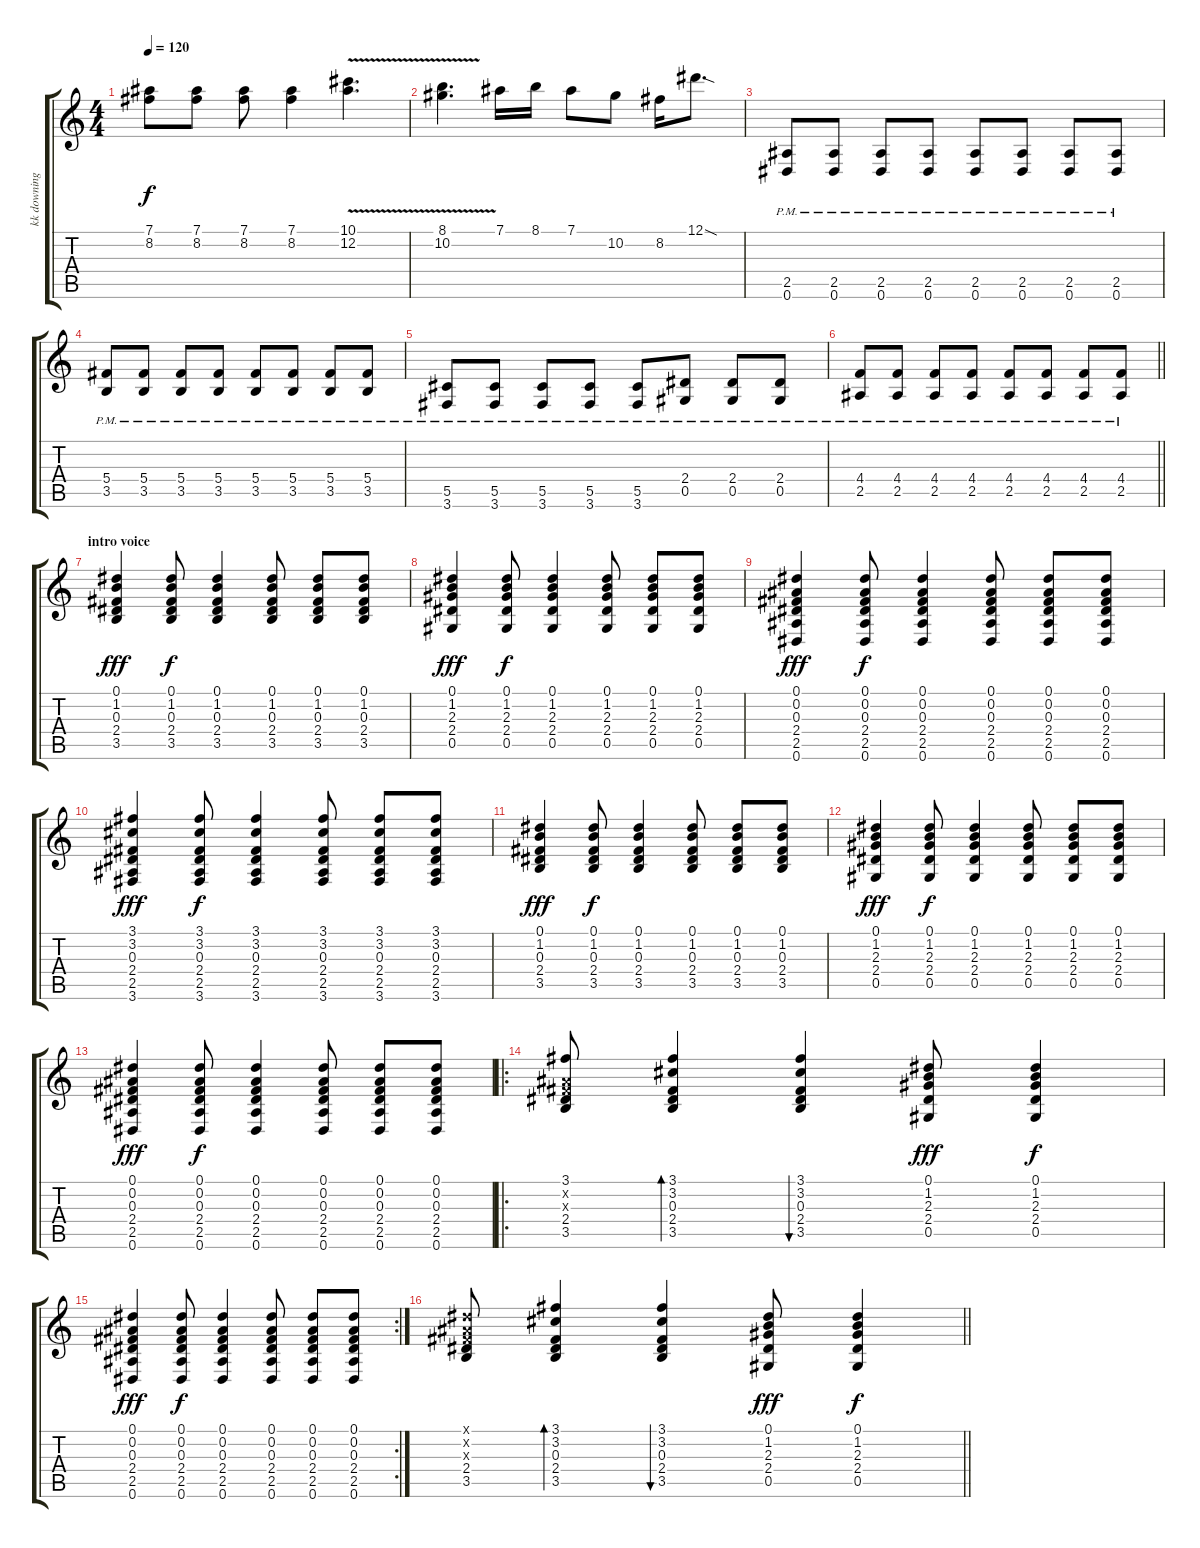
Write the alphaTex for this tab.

\track ("kk downing" "kk downing") {instrument acousticguitarsteel}
\staff {score tabs}
\tuning (Eb4 Bb3 Gb3 Db3 Ab2 Eb2) {hide}
\ts (4 4)
\tempo 120
\clef g2
\ks c
(7.1 8.2).8{dy f} (7.1 8.2).8 (7.1 8.2).8 (7.1 8.2).4 (10.1{v} 12.2).4{d} |
(8.1 10.2{v}).4{d} 7.1.16 8.1.16 7.1.8 10.2.8 8.2.16 12.1{sod}.8{d} |
(2.5{pm} 0.6{pm}).8{volume 10} (2.5{pm} 0.6{pm}).8 (2.5{pm} 0.6{pm}).8 (2.5{pm} 0.6{pm}).8 (2.5{pm} 0.6{pm}).8 (2.5{pm} 0.6{pm}).8 (2.5{pm} 0.6{pm}).8 (2.5{pm} 0.6{pm}).8 |
(5.4{pm} 3.5{pm}).8 (5.4{pm} 3.5{pm}).8 (5.4{pm} 3.5{pm}).8 (5.4{pm} 3.5{pm}).8 (5.4{pm} 3.5{pm}).8 (5.4{pm} 3.5{pm}).8 (5.4{pm} 3.5{pm}).8 (5.4{pm} 3.5{pm}).8 |
(5.5{pm} 3.6{pm}).8 (5.5{pm} 3.6{pm}).8 (5.5{pm} 3.6{pm}).8 (5.5{pm} 3.6{pm}).8 (5.5{pm} 3.6{pm}).8 (2.4{pm} 0.5{pm}).8 (2.4{pm} 0.5{pm}).8 (2.4{pm} 0.5{pm}).8 |
\barLineRight lightlight
(4.4{pm} 2.5{pm}).8 (4.4{pm} 2.5{pm}).8 (4.4{pm} 2.5{pm}).8 (4.4{pm} 2.5{pm}).8 (4.4{pm} 2.5{pm}).8 (4.4{pm} 2.5{pm}).8 (4.4{pm} 2.5{pm}).8 (4.4{pm} 2.5{pm}).8 |
\section ("" "intro voice")
(0.1 1.2 0.3 2.4 3.5).4{dy fff} (0.1 1.2 0.3 2.4 3.5).8{dy f} (0.1 1.2 0.3 2.4 3.5).4 (0.1 1.2 0.3 2.4 3.5).8 (0.1 1.2 0.3 2.4 3.5).8 (0.1 1.2 0.3 2.4 3.5).8 |
(0.1 1.2 2.3 2.4 0.5).4{dy fff} (0.1 1.2 2.3 2.4 0.5).8{dy f} (0.1 1.2 2.3 2.4 0.5).4 (0.1 1.2 2.3 2.4 0.5).8 (0.1 1.2 2.3 2.4 0.5).8 (0.1 1.2 2.3 2.4 0.5).8 |
(0.1 0.2 0.3 2.4 2.5 0.6).4{dy fff} (0.1 0.2 0.3 2.4 2.5 0.6).8{dy f} (0.1 0.2 0.3 2.4 2.5 0.6).4 (0.1 0.2 0.3 2.4 2.5 0.6).8 (0.1 0.2 0.3 2.4 2.5 0.6).8 (0.1 0.2 0.3 2.4 2.5 0.6).8 |
(3.1 3.2 0.3 2.4 2.5 3.6).4{dy fff} (3.1 3.2 0.3 2.4 2.5 3.6).8{dy f} (3.1 3.2 0.3 2.4 2.5 3.6).4 (3.1 3.2 0.3 2.4 2.5 3.6).8 (3.1 3.2 0.3 2.4 2.5 3.6).8 (3.1 3.2 0.3 2.4 2.5 3.6).8 |
(0.1 1.2 0.3 2.4 3.5).4{dy fff} (0.1 1.2 0.3 2.4 3.5).8{dy f} (0.1 1.2 0.3 2.4 3.5).4 (0.1 1.2 0.3 2.4 3.5).8 (0.1 1.2 0.3 2.4 3.5).8 (0.1 1.2 0.3 2.4 3.5).8 |
(0.1 1.2 2.3 2.4 0.5).4{dy fff} (0.1 1.2 2.3 2.4 0.5).8{dy f} (0.1 1.2 2.3 2.4 0.5).4 (0.1 1.2 2.3 2.4 0.5).8 (0.1 1.2 2.3 2.4 0.5).8 (0.1 1.2 2.3 2.4 0.5).8 |
(0.1 0.2 0.3 2.4 2.5 0.6).4{dy fff} (0.1 0.2 0.3 2.4 2.5 0.6).8{dy f} (0.1 0.2 0.3 2.4 2.5 0.6).4 (0.1 0.2 0.3 2.4 2.5 0.6).8 (0.1 0.2 0.3 2.4 2.5 0.6).8 (0.1 0.2 0.3 2.4 2.5 0.6).8 |
\ro
(3.1 0.2{x} 0.3{x} 2.4 3.5).8 (3.1 3.2 0.3 2.4 3.5).4{bd 60} (3.1 3.2 0.3 2.4 3.5).4{bu 60} (0.1 1.2 2.3 2.4 0.5).8{dy fff} (0.1 1.2 2.3 2.4 0.5).4{dy f} |
\rc 2
(0.1 0.2 0.3 2.4 2.5 0.6).4{dy fff} (0.1 0.2 0.3 2.4 2.5 0.6).8{dy f} (0.1 0.2 0.3 2.4 2.5 0.6).4 (0.1 0.2 0.3 2.4 2.5 0.6).8 (0.1 0.2 0.3 2.4 2.5 0.6).8 (0.1 0.2 0.3 2.4 2.5 0.6).8 |
\barLineRight lightlight
(0.1{x} 0.2{x} 0.3{x} 2.4 3.5).8 (3.1 3.2 0.3 2.4 3.5).4{bd 60} (3.1 3.2 0.3 2.4 3.5).4{bu 60} (0.1 1.2 2.3 2.4 0.5).8{dy fff} (0.1 1.2 2.3 2.4 0.5).4{dy f}
